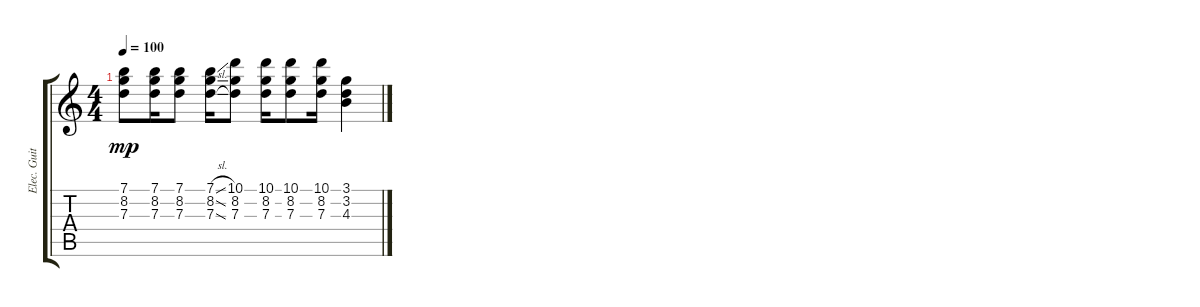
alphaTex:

\track ("Elec. Guitar" "Elec. Guit") {instrument electricguitarclean}
\staff {score tabs}
\tuning (E4 B3 G3 D3 A2 E2) {hide}
\ts (4 4)
\tempo 100
\clef g2
\ks c
(7.1 8.2 7.3).8{dy mp} (7.1 8.2 7.3).16 (7.1 8.2 7.3).8 (7.1{sl} 8.2{sl} 7.3{sl}).16 (10.1 8.2 7.3).8 (10.1 8.2 7.3).16 (10.1 8.2 7.3).8 (10.1 8.2 7.3).16 (3.1 3.2 4.3).4
